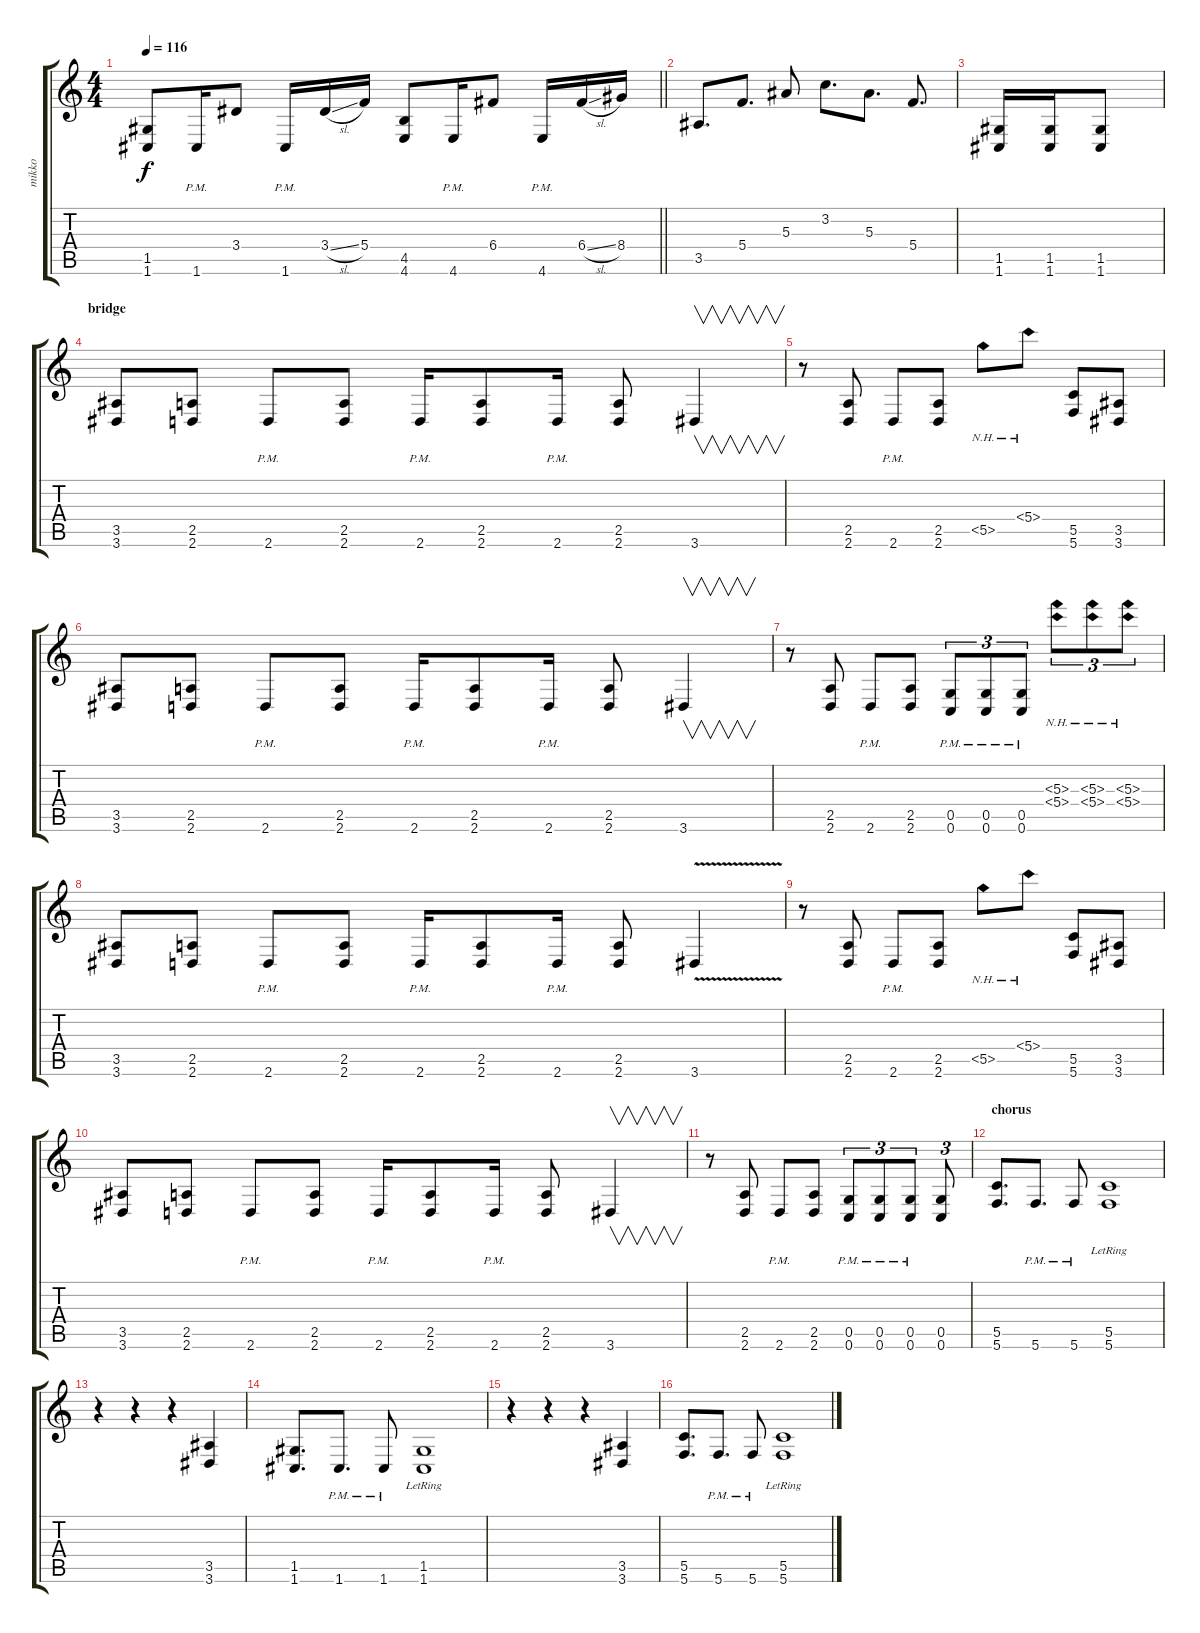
\track ("mikko" "mikko") {instrument distortionguitar}
\staff {score tabs}
\tuning (D4 A3 F3 C3 G2 C2) {hide}
\ts (4 4)
\tempo 116
\clef g2
\barLineRight lightlight
\ks c
(1.5 1.6).8{dy f} 1.6{pm}.16 3.4.8 1.6{pm}.16 3.4{sl}.16 5.4.16 (4.5 4.6).8 4.6{pm}.16 6.4.8 4.6{pm}.16 6.4{sl}.16 8.4.16 |
3.5.8{d} 5.4.8{d} 5.3.8 3.2.8{d} 5.3.8{d} 5.4.8{d} |
(1.5 1.6).16 (1.5 1.6).16 (1.5 1.6).8 |
\section ("" "bridge")
(3.5 3.6).8 (2.5 2.6).8 2.6{pm}.8 (2.5 2.6).8 2.6{pm}.16 (2.5 2.6).8 2.6{pm}.16 (2.5 2.6).8 3.6.4{v} |
r.8 (2.5 2.6).8 2.6{pm}.8 (2.5 2.6).8 5.5{nh}.8 5.4{nh}.8 (5.5 5.6).8 (3.5 3.6).8 |
(3.5 3.6).8 (2.5 2.6).8 2.6{pm}.8 (2.5 2.6).8 2.6{pm}.16 (2.5 2.6).8 2.6{pm}.16 (2.5 2.6).8 3.6.4{v} |
r.8 (2.5 2.6).8 2.6{pm}.8 (2.5 2.6).8 (0.5{pm} 0.6{pm}).8{tu (3 2)} (0.5{pm} 0.6{pm}).8{tu (3 2)} (0.5{pm} 0.6{pm}).8{tu (3 2)} (5.3{nh} 5.4{nh}).8{tu (3 2)} (5.3{nh} 5.4{nh}).8{tu (3 2)} (5.3{nh} 5.4{nh}).8{tu (3 2)} |
(3.5 3.6).8 (2.5 2.6).8 2.6{pm}.8 (2.5 2.6).8 2.6{pm}.16 (2.5 2.6).8 2.6{pm}.16 (2.5 2.6).8 3.6{v}.4 |
r.8 (2.5 2.6).8 2.6{pm}.8 (2.5 2.6).8 5.5{nh}.8 5.4{nh}.8 (5.5 5.6).8 (3.5 3.6).8 |
(3.5 3.6).8 (2.5 2.6).8 2.6{pm}.8 (2.5 2.6).8 2.6{pm}.16 (2.5 2.6).8 2.6{pm}.16 (2.5 2.6).8 3.6.4{v} |
r.8 (2.5 2.6).8 2.6{pm}.8 (2.5 2.6).8 (0.5{pm} 0.6{pm}).8{tu (3 2)} (0.5{pm} 0.6{pm}).8{tu (3 2)} (0.5{pm} 0.6{pm}).8{tu (3 2)} (0.5 0.6).8{tu (3 2)} |
\section ("" "chorus")
(5.5 5.6).8{d} 5.6{pm}.8{d} 5.6{pm}.8 (5.5 5.6{lr}).1 |
r.4 r.4 r.4 (3.5 3.6).4 |
(1.5 1.6).8{d} 1.6{pm}.8{d} 1.6{pm}.8 (1.5{lr} 1.6).1 |
r.4 r.4 r.4 (3.5 3.6).4 |
(5.5 5.6).8{d} 5.6{pm}.8{d} 5.6{pm}.8 (5.5 5.6{lr}).1
